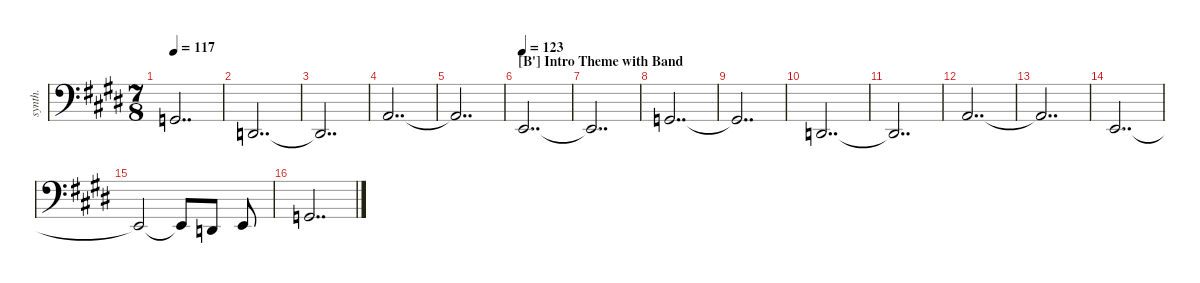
\defaultSystemsLayout 4
\hideDynamics
\bracketExtendMode nobrackets
\track ("Key Synthesizer" "synth.") {instrument fx3crystal}
\staff {score}
\tuning (E4 B3 G3 D3 A2 E2)
\ts (7 8)
\tempo 117
\clef f4
\ks e
3.6{t acc forcenatural}.2{dd dy mf} |
-2.6{acc forcenatural}.2{dd} |
-2.6{t acc forcenatural}.2{dd} |
-19.1{acc forcenatural}.2{dd} |
-19.1{t acc forcenatural}.2{dd} |
\section ("B'" "Intro Theme with Band")
\tempo 123
-24.1{acc forcenatural}.2{dd} |
-24.1{t acc forcenatural}.2{dd} |
3.6{acc forcenatural}.2{dd} |
3.6{t acc forcenatural}.2{dd} |
-2.6{acc forcenatural}.2{dd} |
-2.6{t acc forcenatural}.2{dd} |
-19.1{acc forcenatural}.2{dd} |
-19.1{t acc forcenatural}.2{dd} |
-24.1{acc forcenatural}.2{dd} |
-24.1{t acc forcenatural}.2 -24.1{t acc forcenatural}.8{beam merge} -21.2{acc forcenatural}.8{beam split} -24.1{acc forcenatural}.8 |
3.6{acc forcenatural}.2{dd}
